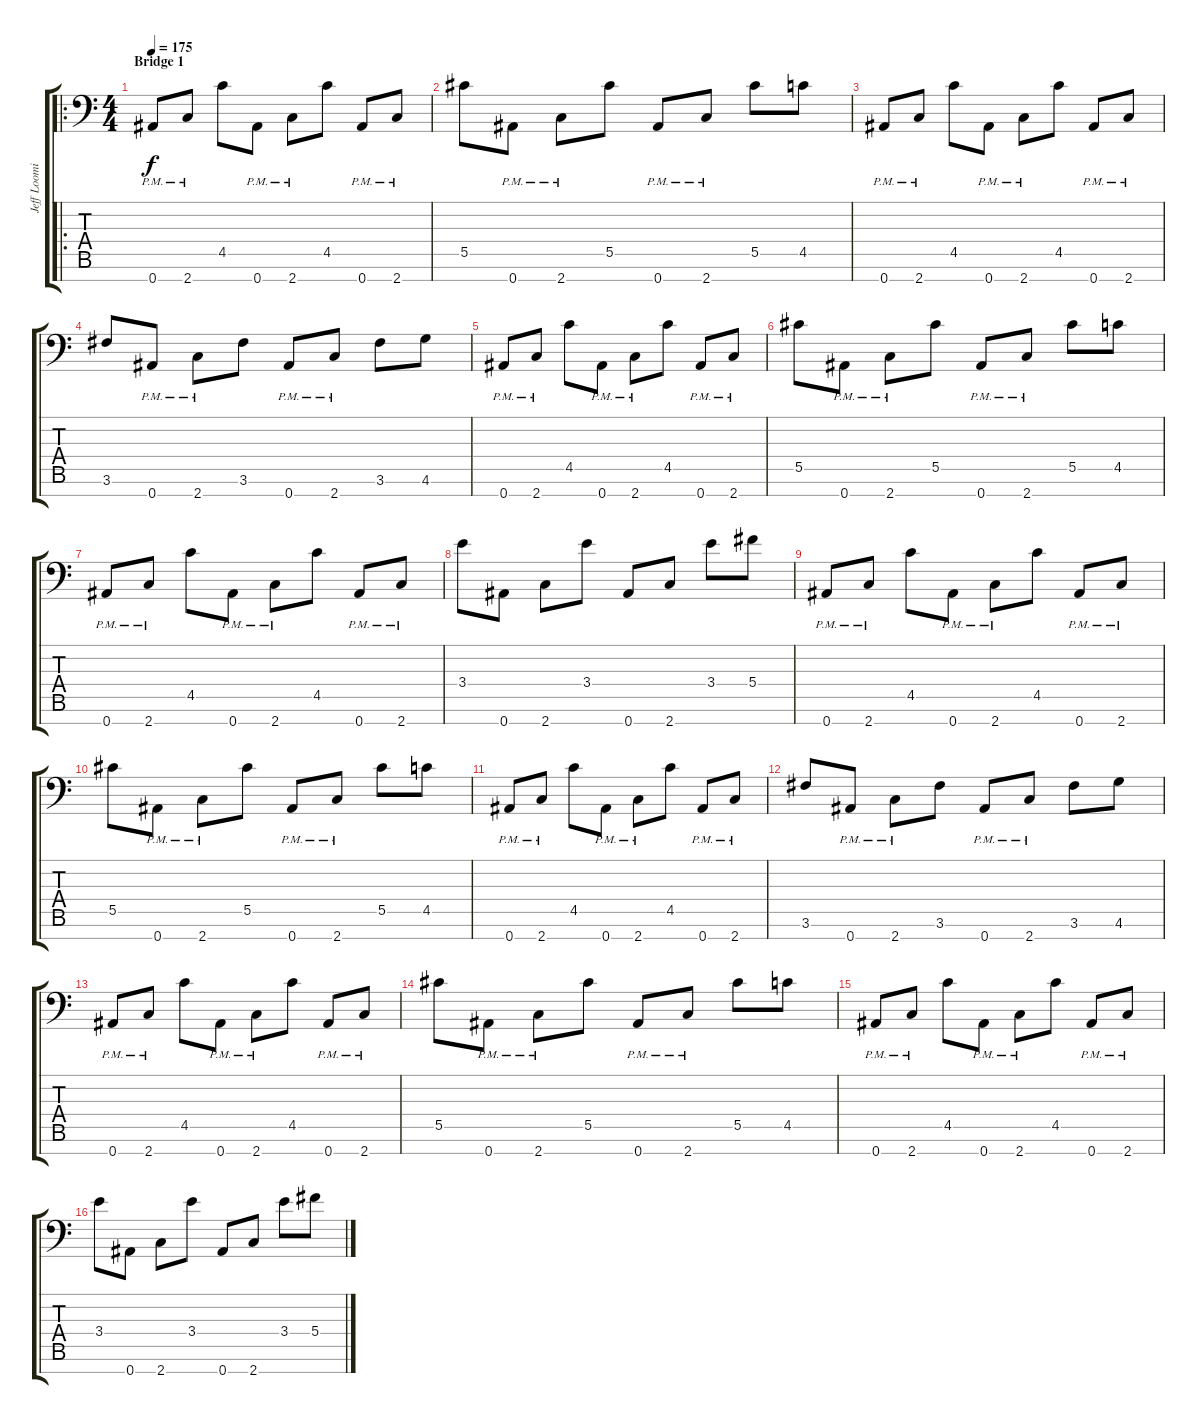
\track ("Jeff Loomis" "Jeff Loomi") {instrument distortionguitar}
\staff {score tabs}
\tuning (Eb4 Bb3 Gb3 Db3 Ab2 Eb2 Bb1) {hide}
\ro
\ts (4 4)
\section ("" "Bridge 1")
\tempo 175
\clef f4
\ks c
0.7{pm}.8{dy f} 2.7{pm}.8 4.5.8 0.7{pm}.8 2.7{pm}.8 4.5.8 0.7{pm}.8 2.7{pm}.8 |
5.5.8 0.7{pm}.8 2.7{pm}.8 5.5.8 0.7{pm}.8 2.7{pm}.8 5.5.8 4.5.8 |
0.7{pm}.8 2.7{pm}.8 4.5.8 0.7{pm}.8 2.7{pm}.8 4.5.8 0.7{pm}.8 2.7{pm}.8 |
3.6.8 0.7{pm}.8 2.7{pm}.8 3.6.8 0.7{pm}.8 2.7{pm}.8 3.6.8 4.6.8 |
0.7{pm}.8 2.7{pm}.8 4.5.8 0.7{pm}.8 2.7{pm}.8 4.5.8 0.7{pm}.8 2.7{pm}.8 |
5.5.8 0.7{pm}.8 2.7{pm}.8 5.5.8 0.7{pm}.8 2.7{pm}.8 5.5.8 4.5.8 |
0.7{pm}.8 2.7{pm}.8 4.5.8 0.7{pm}.8 2.7{pm}.8 4.5.8 0.7{pm}.8 2.7{pm}.8 |
3.4.8 0.7.8 2.7.8 3.4.8 0.7.8 2.7.8 3.4.8 5.4.8 |
0.7{pm}.8 2.7{pm}.8 4.5.8 0.7{pm}.8 2.7{pm}.8 4.5.8 0.7{pm}.8 2.7{pm}.8 |
5.5.8 0.7{pm}.8 2.7{pm}.8 5.5.8 0.7{pm}.8 2.7{pm}.8 5.5.8 4.5.8 |
0.7{pm}.8 2.7{pm}.8 4.5.8 0.7{pm}.8 2.7{pm}.8 4.5.8 0.7{pm}.8 2.7{pm}.8 |
3.6.8 0.7{pm}.8 2.7{pm}.8 3.6.8 0.7{pm}.8 2.7{pm}.8 3.6.8 4.6.8 |
0.7{pm}.8 2.7{pm}.8 4.5.8 0.7{pm}.8 2.7{pm}.8 4.5.8 0.7{pm}.8 2.7{pm}.8 |
5.5.8 0.7{pm}.8 2.7{pm}.8 5.5.8 0.7{pm}.8 2.7{pm}.8 5.5.8 4.5.8 |
0.7{pm}.8 2.7{pm}.8 4.5.8 0.7{pm}.8 2.7{pm}.8 4.5.8 0.7{pm}.8 2.7{pm}.8 |
3.4.8 0.7.8 2.7.8 3.4.8 0.7.8 2.7.8 3.4.8 5.4.8
